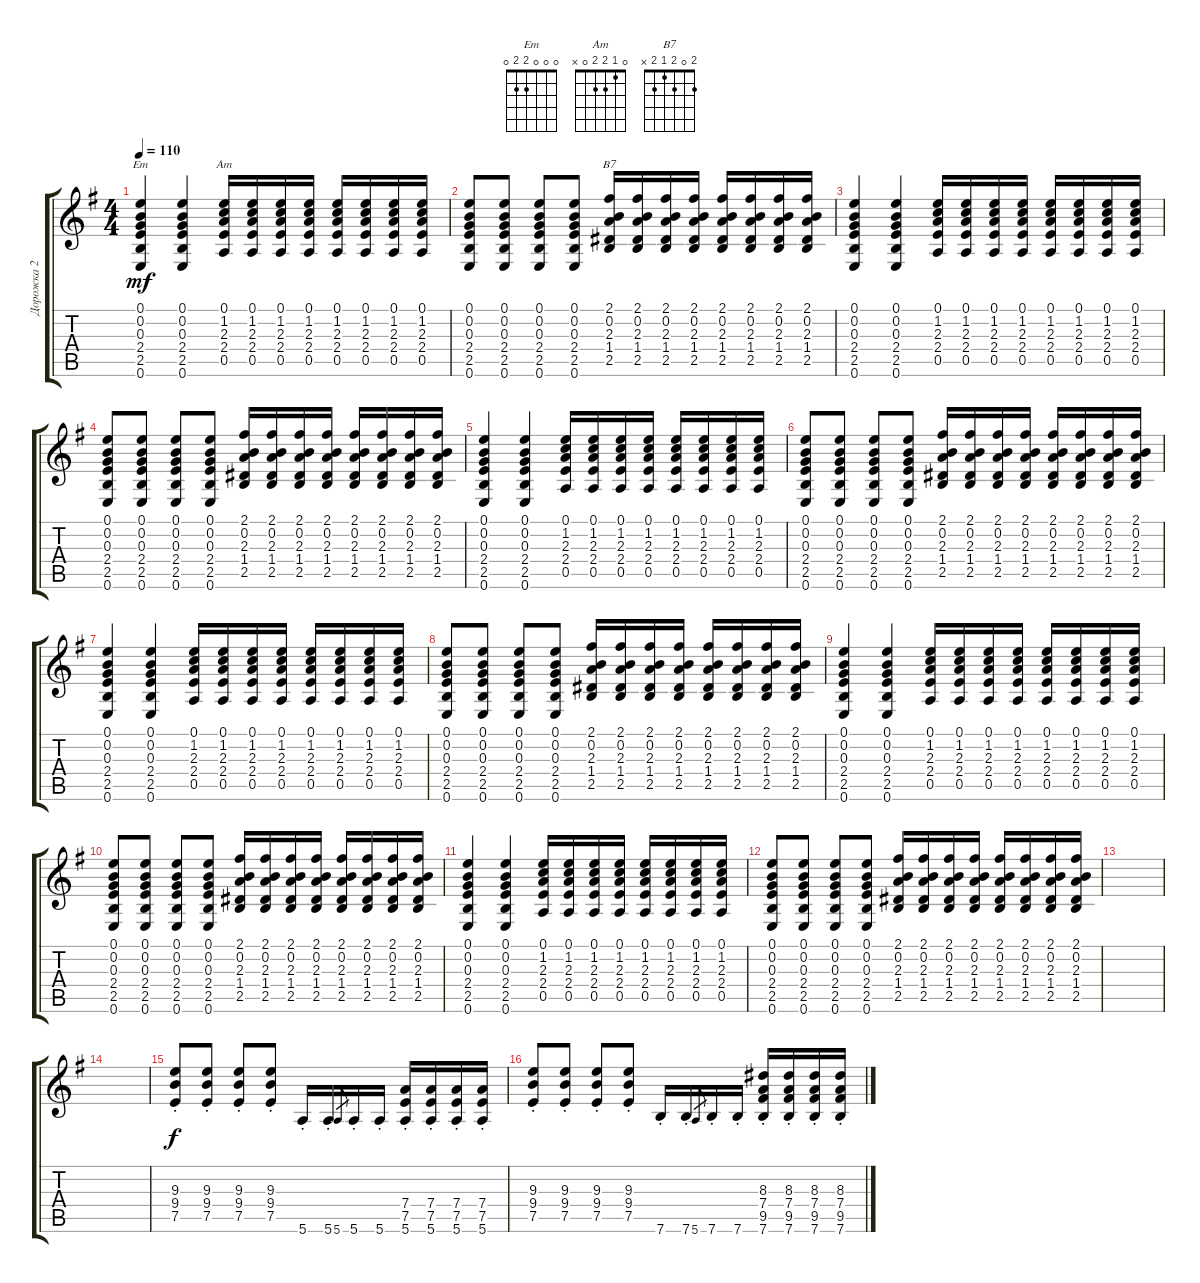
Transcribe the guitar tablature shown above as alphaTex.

\track ("Дорожка 2" "Дорожка 2") {instrument acousticguitarnylon}
\staff {score tabs}
\tuning (E4 B3 G3 D3 A2 E2) {hide}
\chord ("Em" 0 0 0 2 2 0)
\chord ("Am" 0 1 2 2 0 x)
\chord ("B7" 2 0 2 1 2 x)
\ts (4 4)
\tempo 110
\clef g2
\ks eminor
(0.1 0.2 0.3 2.4 2.5 0.6).4{ch "Em" dy mf} (0.1 0.2 0.3 2.4 2.5 0.6).4 (0.1 1.2 2.3 2.4 0.5).16{ch "Am"} (0.1 1.2 2.3 2.4 0.5).16 (0.1 1.2 2.3 2.4 0.5).16 (0.1 1.2 2.3 2.4 0.5).16 (0.1 1.2 2.3 2.4 0.5).16 (0.1 1.2 2.3 2.4 0.5).16 (0.1 1.2 2.3 2.4 0.5).16 (0.1 1.2 2.3 2.4 0.5).16 |
(0.1 0.2 0.3 2.4 2.5 0.6).8 (0.1 0.2 0.3 2.4 2.5 0.6).8 (0.1 0.2 0.3 2.4 2.5 0.6).8 (0.1 0.2 0.3 2.4 2.5 0.6).8 (2.1 0.2 2.3 1.4 2.5).16{ch "B7"} (2.1 0.2 2.3 1.4 2.5).16 (2.1 0.2 2.3 1.4 2.5).16 (2.1 0.2 2.3 1.4 2.5).16 (2.1 0.2 2.3 1.4 2.5).16 (2.1 0.2 2.3 1.4 2.5).16 (2.1 0.2 2.3 1.4 2.5).16 (2.1 0.2 2.3 1.4 2.5).16 |
(0.1 0.2 0.3 2.4 2.5 0.6).4 (0.1 0.2 0.3 2.4 2.5 0.6).4 (0.1 1.2 2.3 2.4 0.5).16 (0.1 1.2 2.3 2.4 0.5).16 (0.1 1.2 2.3 2.4 0.5).16 (0.1 1.2 2.3 2.4 0.5).16 (0.1 1.2 2.3 2.4 0.5).16 (0.1 1.2 2.3 2.4 0.5).16 (0.1 1.2 2.3 2.4 0.5).16 (0.1 1.2 2.3 2.4 0.5).16 |
(0.1 0.2 0.3 2.4 2.5 0.6).8 (0.1 0.2 0.3 2.4 2.5 0.6).8 (0.1 0.2 0.3 2.4 2.5 0.6).8 (0.1 0.2 0.3 2.4 2.5 0.6).8 (2.1 0.2 2.3 1.4 2.5).16 (2.1 0.2 2.3 1.4 2.5).16 (2.1 0.2 2.3 1.4 2.5).16 (2.1 0.2 2.3 1.4 2.5).16 (2.1 0.2 2.3 1.4 2.5).16 (2.1 0.2 2.3 1.4 2.5).16 (2.1 0.2 2.3 1.4 2.5).16 (2.1 0.2 2.3 1.4 2.5).16 |
(0.1 0.2 0.3 2.4 2.5 0.6).4 (0.1 0.2 0.3 2.4 2.5 0.6).4 (0.1 1.2 2.3 2.4 0.5).16 (0.1 1.2 2.3 2.4 0.5).16 (0.1 1.2 2.3 2.4 0.5).16 (0.1 1.2 2.3 2.4 0.5).16 (0.1 1.2 2.3 2.4 0.5).16 (0.1 1.2 2.3 2.4 0.5).16 (0.1 1.2 2.3 2.4 0.5).16 (0.1 1.2 2.3 2.4 0.5).16 |
(0.1 0.2 0.3 2.4 2.5 0.6).8 (0.1 0.2 0.3 2.4 2.5 0.6).8 (0.1 0.2 0.3 2.4 2.5 0.6).8 (0.1 0.2 0.3 2.4 2.5 0.6).8 (2.1 0.2 2.3 1.4 2.5).16 (2.1 0.2 2.3 1.4 2.5).16 (2.1 0.2 2.3 1.4 2.5).16 (2.1 0.2 2.3 1.4 2.5).16 (2.1 0.2 2.3 1.4 2.5).16 (2.1 0.2 2.3 1.4 2.5).16 (2.1 0.2 2.3 1.4 2.5).16 (2.1 0.2 2.3 1.4 2.5).16 |
(0.1 0.2 0.3 2.4 2.5 0.6).4 (0.1 0.2 0.3 2.4 2.5 0.6).4 (0.1 1.2 2.3 2.4 0.5).16 (0.1 1.2 2.3 2.4 0.5).16 (0.1 1.2 2.3 2.4 0.5).16 (0.1 1.2 2.3 2.4 0.5).16 (0.1 1.2 2.3 2.4 0.5).16 (0.1 1.2 2.3 2.4 0.5).16 (0.1 1.2 2.3 2.4 0.5).16 (0.1 1.2 2.3 2.4 0.5).16 |
(0.1 0.2 0.3 2.4 2.5 0.6).8 (0.1 0.2 0.3 2.4 2.5 0.6).8 (0.1 0.2 0.3 2.4 2.5 0.6).8 (0.1 0.2 0.3 2.4 2.5 0.6).8 (2.1 0.2 2.3 1.4 2.5).16 (2.1 0.2 2.3 1.4 2.5).16 (2.1 0.2 2.3 1.4 2.5).16 (2.1 0.2 2.3 1.4 2.5).16 (2.1 0.2 2.3 1.4 2.5).16 (2.1 0.2 2.3 1.4 2.5).16 (2.1 0.2 2.3 1.4 2.5).16 (2.1 0.2 2.3 1.4 2.5).16 |
(0.1 0.2 0.3 2.4 2.5 0.6).4 (0.1 0.2 0.3 2.4 2.5 0.6).4 (0.1 1.2 2.3 2.4 0.5).16 (0.1 1.2 2.3 2.4 0.5).16 (0.1 1.2 2.3 2.4 0.5).16 (0.1 1.2 2.3 2.4 0.5).16 (0.1 1.2 2.3 2.4 0.5).16 (0.1 1.2 2.3 2.4 0.5).16 (0.1 1.2 2.3 2.4 0.5).16 (0.1 1.2 2.3 2.4 0.5).16 |
(0.1 0.2 0.3 2.4 2.5 0.6).8 (0.1 0.2 0.3 2.4 2.5 0.6).8 (0.1 0.2 0.3 2.4 2.5 0.6).8 (0.1 0.2 0.3 2.4 2.5 0.6).8 (2.1 0.2 2.3 1.4 2.5).16 (2.1 0.2 2.3 1.4 2.5).16 (2.1 0.2 2.3 1.4 2.5).16 (2.1 0.2 2.3 1.4 2.5).16 (2.1 0.2 2.3 1.4 2.5).16 (2.1 0.2 2.3 1.4 2.5).16 (2.1 0.2 2.3 1.4 2.5).16 (2.1 0.2 2.3 1.4 2.5).16 |
(0.1 0.2 0.3 2.4 2.5 0.6).4 (0.1 0.2 0.3 2.4 2.5 0.6).4 (0.1 1.2 2.3 2.4 0.5).16 (0.1 1.2 2.3 2.4 0.5).16 (0.1 1.2 2.3 2.4 0.5).16 (0.1 1.2 2.3 2.4 0.5).16 (0.1 1.2 2.3 2.4 0.5).16 (0.1 1.2 2.3 2.4 0.5).16 (0.1 1.2 2.3 2.4 0.5).16 (0.1 1.2 2.3 2.4 0.5).16 |
(0.1 0.2 0.3 2.4 2.5 0.6).8 (0.1 0.2 0.3 2.4 2.5 0.6).8 (0.1 0.2 0.3 2.4 2.5 0.6).8 (0.1 0.2 0.3 2.4 2.5 0.6).8 (2.1 0.2 2.3 1.4 2.5).16 (2.1 0.2 2.3 1.4 2.5).16 (2.1 0.2 2.3 1.4 2.5).16 (2.1 0.2 2.3 1.4 2.5).16 (2.1 0.2 2.3 1.4 2.5).16 (2.1 0.2 2.3 1.4 2.5).16 (2.1 0.2 2.3 1.4 2.5).16 (2.1 0.2 2.3 1.4 2.5).16 |
|
|
(9.3{st} 9.4{st} 7.5{st}).8{dy f} (9.3{st} 9.4{st} 7.5{st}).8 (9.3{st} 9.4{st} 7.5{st}).8 (9.3{st} 9.4{st} 7.5{st}).8 5.6{st}.16 5.6{st}.16 5.6.8{gr} 5.6{st}.16 5.6{st}.16 (7.4{st} 7.5{st} 5.6{st}).16 (7.4{st} 7.5{st} 5.6{st}).16 (7.4{st} 7.5{st} 5.6{st}).16 (7.4{st} 7.5{st} 5.6{st}).16 |
(9.3{st} 9.4{st} 7.5{st}).8 (9.3{st} 9.4{st} 7.5{st}).8 (9.3{st} 9.4{st} 7.5{st}).8 (9.3{st} 9.4{st} 7.5{st}).8 7.6{st}.16 7.6{st}.16 5.6.8{gr} 7.6{st}.16 7.6{st}.16 (8.3{st} 7.4{st} 9.5{st} 7.6{st}).16 (8.3{st} 7.4{st} 9.5{st} 7.6{st}).16 (8.3{st} 7.4{st} 9.5{st} 7.6{st}).16 (8.3{st} 7.4{st} 9.5{st} 7.6{st}).16
